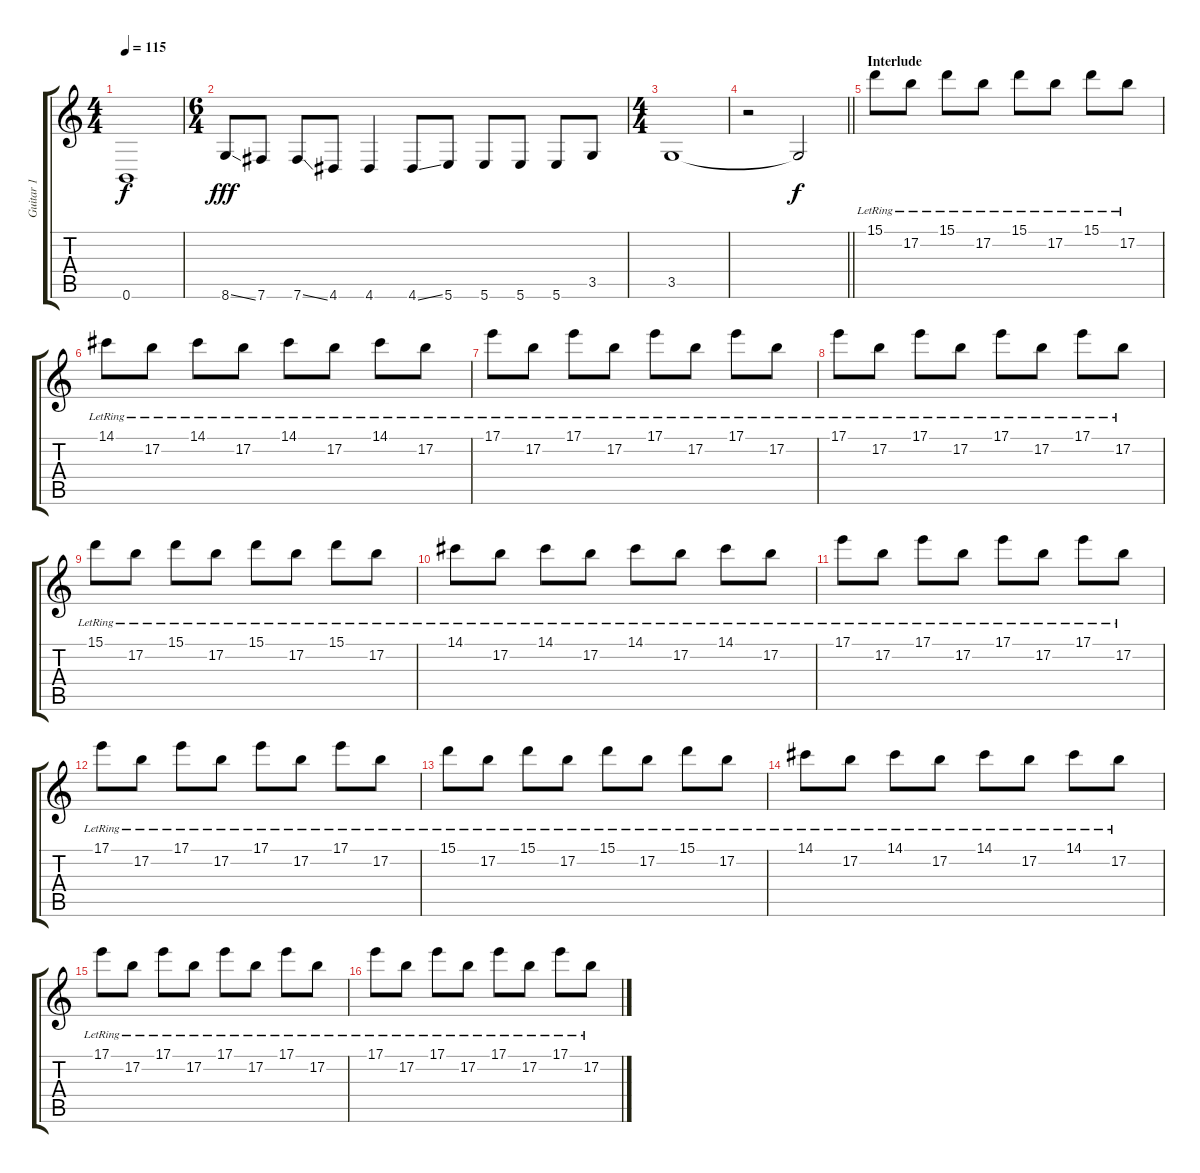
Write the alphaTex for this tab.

\track ("Guitar 1" "Guitar 1") {instrument distortionguitar}
\staff {score tabs}
\tuning (B3 Gb3 D3 A2 E2 B1) {hide}
\ts (4 4)
\tempo 115
\clef g2
\ks c
0.6.1{dy f} |
\ts (6 4)
8.6{ss}.8{dy fff} 7.6.8 7.6{ss}.8 4.6.8 4.6.4 4.6{ss}.8 5.6.8 5.6.8 5.6.8 5.6.8 3.5.8 |
\ts (4 4)
3.5.1 |
\barLineRight lightlight
r.2 3.5{t}.2{dy f} |
\section ("" "Interlude")
15.1{lr}.8 17.2{lr}.8 15.1{lr}.8 17.2{lr}.8 15.1{lr}.8 17.2{lr}.8 15.1{lr}.8 17.2{lr}.8 |
14.1{lr}.8 17.2{lr}.8 14.1{lr}.8 17.2{lr}.8 14.1{lr}.8 17.2{lr}.8 14.1{lr}.8 17.2{lr}.8 |
17.1{lr}.8 17.2{lr}.8 17.1{lr}.8 17.2{lr}.8 17.1{lr}.8 17.2{lr}.8 17.1{lr}.8 17.2{lr}.8 |
17.1{lr}.8 17.2{lr}.8 17.1{lr}.8 17.2{lr}.8 17.1{lr}.8 17.2{lr}.8 17.1{lr}.8 17.2{lr}.8 |
15.1{lr}.8 17.2{lr}.8 15.1{lr}.8 17.2{lr}.8 15.1{lr}.8 17.2{lr}.8 15.1{lr}.8 17.2{lr}.8 |
14.1{lr}.8 17.2{lr}.8 14.1{lr}.8 17.2{lr}.8 14.1{lr}.8 17.2{lr}.8 14.1{lr}.8 17.2{lr}.8 |
17.1{lr}.8 17.2{lr}.8 17.1{lr}.8 17.2{lr}.8 17.1{lr}.8 17.2{lr}.8 17.1{lr}.8 17.2{lr}.8 |
17.1{lr}.8 17.2{lr}.8 17.1{lr}.8 17.2{lr}.8 17.1{lr}.8 17.2{lr}.8 17.1{lr}.8 17.2{lr}.8 |
15.1{lr}.8 17.2{lr}.8 15.1{lr}.8 17.2{lr}.8 15.1{lr}.8 17.2{lr}.8 15.1{lr}.8 17.2{lr}.8 |
14.1{lr}.8 17.2{lr}.8 14.1{lr}.8 17.2{lr}.8 14.1{lr}.8 17.2{lr}.8 14.1{lr}.8 17.2{lr}.8 |
17.1{lr}.8 17.2{lr}.8 17.1{lr}.8 17.2{lr}.8 17.1{lr}.8 17.2{lr}.8 17.1{lr}.8 17.2{lr}.8 |
17.1{lr}.8 17.2{lr}.8 17.1{lr}.8 17.2{lr}.8 17.1{lr}.8 17.2{lr}.8 17.1{lr}.8 17.2{lr}.8
